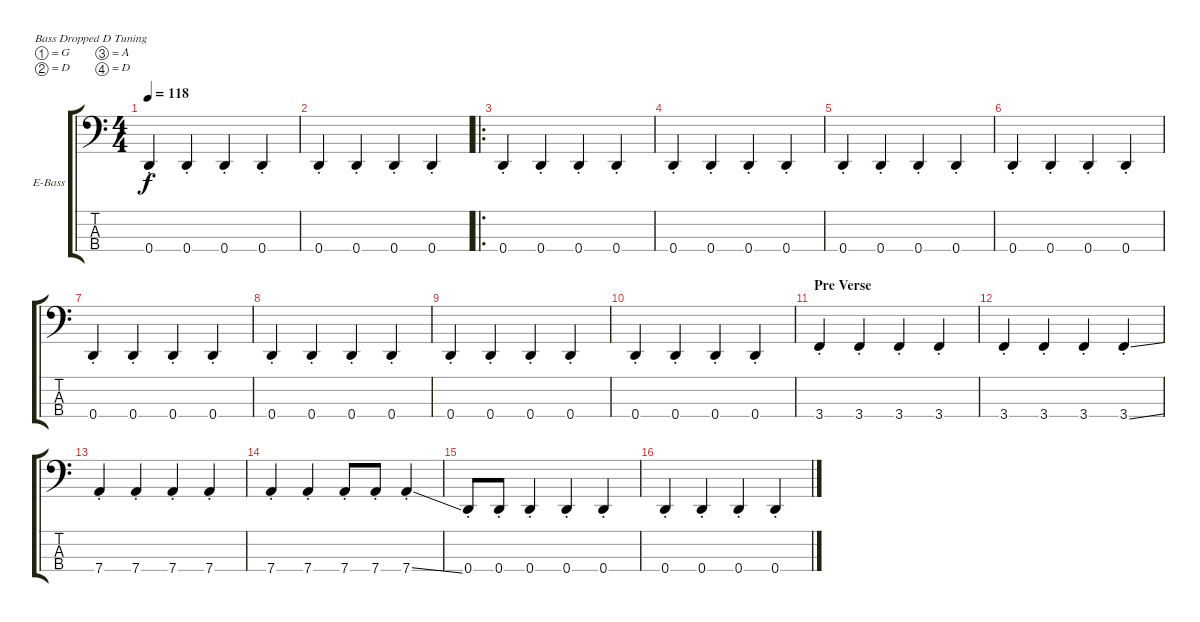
\bracketExtendMode groupsimilarinstruments
\firstSystemTrackNameOrientation horizontal
\otherSystemsTrackNameOrientation horizontal
\track ("Bass" "E-Bass") {instrument electricbassfinger}
\staff {score tabs}
\tuning (G2 D2 A1 D1)
\ts (4 4)
\tempo 118
\clef f4
\ks c
0.4{st}.4{dy f} 0.4{st}.4 0.4{st}.4 0.4{st}.4 |
0.4{st}.4 0.4{st}.4 0.4{st}.4 0.4{st}.4 |
\ro
0.4{st}.4 0.4{st}.4 0.4{st}.4 0.4{st}.4 |
0.4{st}.4 0.4{st}.4 0.4{st}.4 0.4{st}.4 |
0.4{st}.4 0.4{st}.4 0.4{st}.4 0.4{st}.4 |
0.4{st}.4 0.4{st}.4 0.4{st}.4 0.4{st}.4 |
0.4{st}.4 0.4{st}.4 0.4{st}.4 0.4{st}.4 |
0.4{st}.4 0.4{st}.4 0.4{st}.4 0.4{st}.4 |
0.4{st}.4 0.4{st}.4 0.4{st}.4 0.4{st}.4 |
0.4{st}.4 0.4{st}.4 0.4{st}.4 0.4{st}.4 |
\section ("" "Pre Verse")
3.4{st}.4 3.4{st}.4 3.4{st}.4 3.4{st}.4 |
3.4{st}.4 3.4{st}.4 3.4{st}.4 3.4{ss st}.4 |
7.4{st}.4 7.4{st}.4 7.4{st}.4 7.4{st}.4 |
7.4{st}.4 7.4{st}.4 7.4{st}.8 7.4{st}.8 7.4{ss st}.4 |
0.4{st}.8 0.4{st}.8 0.4{st}.4 0.4{st}.4 0.4{st}.4 |
0.4{st}.4 0.4{st}.4 0.4{st}.4 0.4{st}.4
